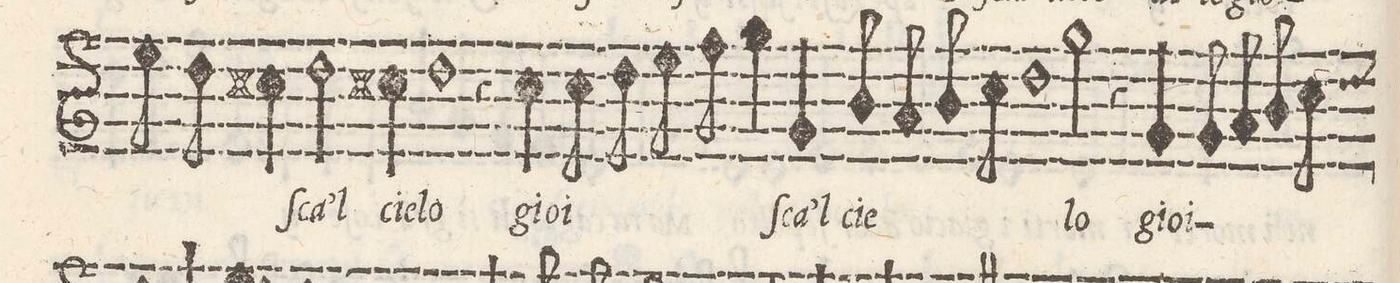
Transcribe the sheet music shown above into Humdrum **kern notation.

**kern	**text
*I"CANTO	*
*clefG2	*
*k[]	*
*met(C|)	*
*M2/1	*
8ee\	.
8dd\	.
4cc#X\	.
2dd\	ſcal
4cc#X\	cie-
=30-	=30-
1dd	-lo
4r	.
4ccny\	gioi-
8cc\	.
8dd\	.
8ee\	.
8ff\	.
=31-	=31-
4gg\	.
4g/	-ſcal
8b/	cie-
8a/	.
8b/	.
8cc\	.
1dd	.
=32-	=32-
2gg\	-lo
4r	.
4g/	gioi-
8g/	.
8a/	.
8b/	.
8cc\	.
*-	*-
